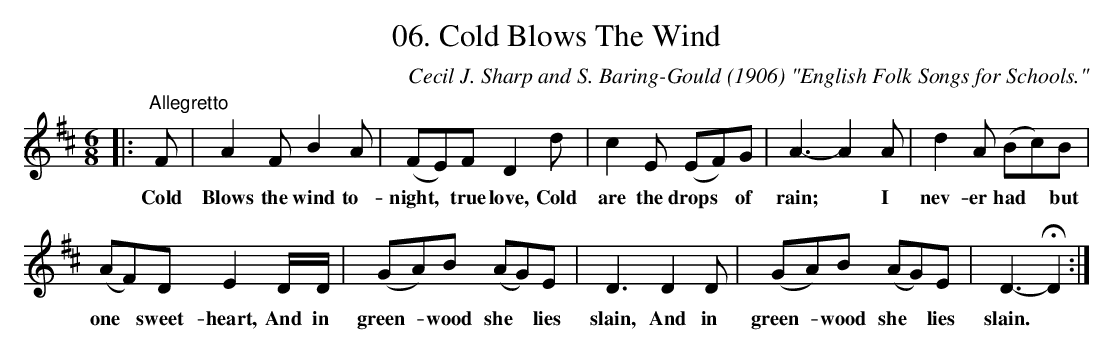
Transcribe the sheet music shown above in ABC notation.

X:1
T:06. Cold Blows The Wind
C:Cecil J. Sharp and S. Baring-Gould (1906) "English Folk Songs for Schools."
L:1/8
M:6/8
K:D
|:"^Allegretto" F | A2 F B2 A | (FE)F D2 d | c2 E (EF)G | A3- A2 A | d2 A (Bc)B |$ (AF)D E2 D/D/ |
w: Cold|Blows the wind to-|night, * true love, Cold|are the drops * of|rain; * I|nev- er had * but|one * sweet- heart, And in|
(GA)B (AG)E | D3 D2 D | (GA)B (AG)E | D3- !fermata!D2 :|
w: green- * wood she * lies|slain, And in|green- * wood she * lies|slain. *|
